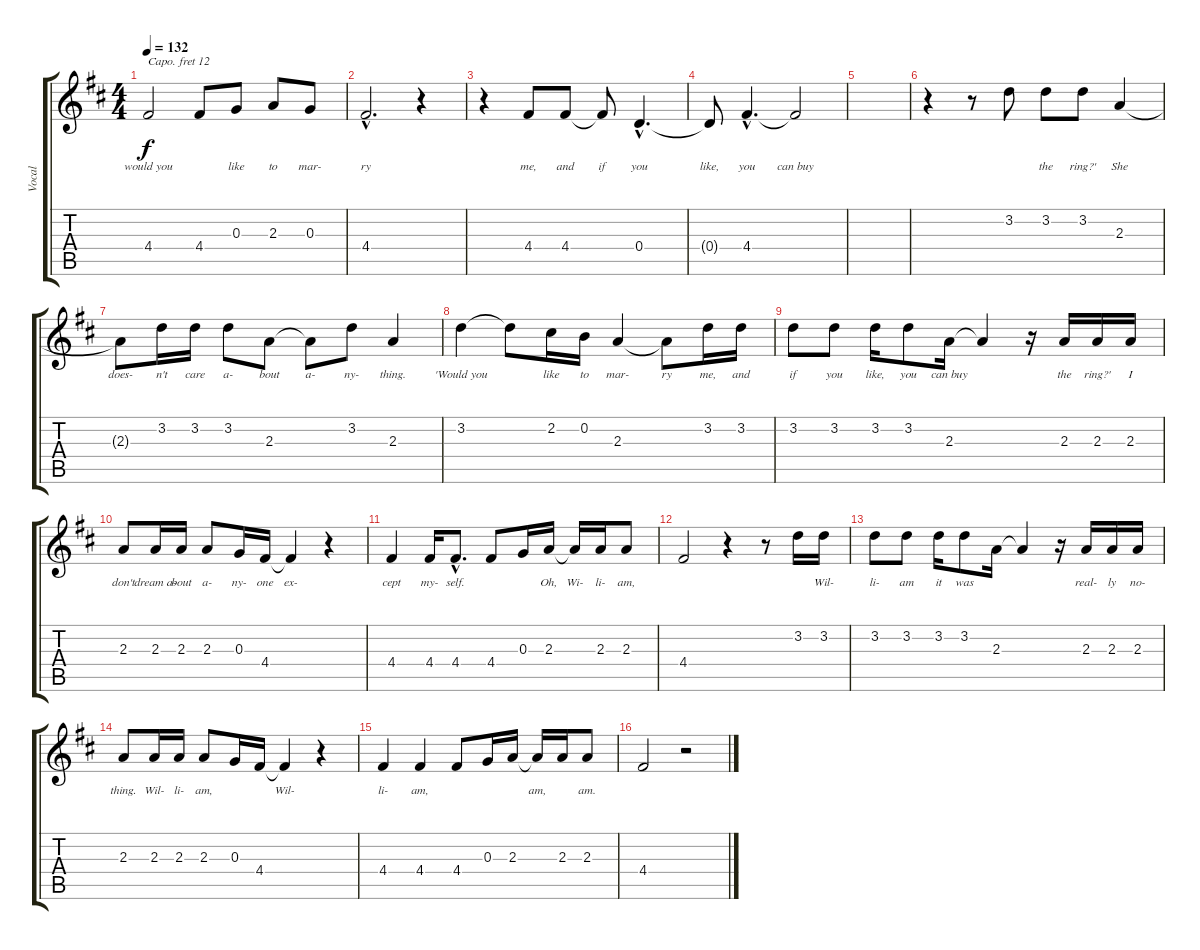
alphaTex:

\track ("Vocal" "Vocal") {instrument oboe}
\staff {score tabs}
\capo 12
\tuning (E4 B3 G3 D3 A2 E2) {hide}
\ts (4 4)
\tempo 132
\clef g2
\ks d
4.4{t}.2{lyrics (0 "would you") lyrics (1 "") lyrics (2 "") lyrics (3 "") lyrics (4 "") dy f} 4.4.8{lyrics (0 "") lyrics (1 "") lyrics (2 "") lyrics (3 "") lyrics (4 "")} 0.3.8{lyrics (0 "like") lyrics (1 "") lyrics (2 "") lyrics (3 "") lyrics (4 "")} 2.3.8{lyrics (0 "to") lyrics (1 "") lyrics (2 "") lyrics (3 "") lyrics (4 "")} 0.3.8{lyrics (0 "mar-") lyrics (1 "") lyrics (2 "") lyrics (3 "") lyrics (4 "")} |
4.4{hac}.2{d lyrics (0 "ry") lyrics (1 "") lyrics (2 "") lyrics (3 "") lyrics (4 "")} r.4 |
r.4 4.4.8{lyrics (0 "me,") lyrics (1 "") lyrics (2 "") lyrics (3 "") lyrics (4 "")} 4.4.8{lyrics (0 "and") lyrics (1 "") lyrics (2 "") lyrics (3 "") lyrics (4 "")} 4.4{t}.8{lyrics (0 "if") lyrics (1 "") lyrics (2 "") lyrics (3 "") lyrics (4 "")} 0.4{hac}.4{d lyrics (0 "you") lyrics (1 "") lyrics (2 "") lyrics (3 "") lyrics (4 "")} |
0.4{t}.8{lyrics (0 "like,") lyrics (1 "") lyrics (2 "") lyrics (3 "") lyrics (4 "")} 4.4{hac}.4{d lyrics (0 "you") lyrics (1 "") lyrics (2 "") lyrics (3 "") lyrics (4 "")} 4.4{t}.2{lyrics (0 "can buy") lyrics (1 "") lyrics (2 "") lyrics (3 "") lyrics (4 "")} |
|
r.4 r.8 3.2.8{lyrics (0 "") lyrics (1 "") lyrics (2 "") lyrics (3 "") lyrics (4 "")} 3.2.8{lyrics (0 "the") lyrics (1 "") lyrics (2 "") lyrics (3 "") lyrics (4 "")} 3.2.8{lyrics (0 "ring?'") lyrics (1 "") lyrics (2 "") lyrics (3 "") lyrics (4 "")} 2.3.4{lyrics (0 "She") lyrics (1 "") lyrics (2 "") lyrics (3 "") lyrics (4 "")} |
2.3{t}.8{lyrics (0 "does-") lyrics (1 "") lyrics (2 "") lyrics (3 "") lyrics (4 "")} 3.2.16{lyrics (0 "n't") lyrics (1 "") lyrics (2 "") lyrics (3 "") lyrics (4 "")} 3.2.16{lyrics (0 "care") lyrics (1 "") lyrics (2 "") lyrics (3 "") lyrics (4 "")} 3.2.8{lyrics (0 "a-") lyrics (1 "") lyrics (2 "") lyrics (3 "") lyrics (4 "")} 2.3.8{lyrics (0 "bout") lyrics (1 "") lyrics (2 "") lyrics (3 "") lyrics (4 "")} 2.3{t}.8{lyrics (0 "a-") lyrics (1 "") lyrics (2 "") lyrics (3 "") lyrics (4 "")} 3.2.8{lyrics (0 "ny-") lyrics (1 "") lyrics (2 "") lyrics (3 "") lyrics (4 "")} 2.3.4{lyrics (0 "thing.") lyrics (1 "") lyrics (2 "") lyrics (3 "") lyrics (4 "")} |
3.2.4{lyrics (0 "'Would you") lyrics (1 "") lyrics (2 "") lyrics (3 "") lyrics (4 "")} 3.2{t}.8{lyrics (0 "") lyrics (1 "") lyrics (2 "") lyrics (3 "") lyrics (4 "")} 2.2.16{lyrics (0 "like") lyrics (1 "") lyrics (2 "") lyrics (3 "") lyrics (4 "")} 0.2.16{lyrics (0 "to") lyrics (1 "") lyrics (2 "") lyrics (3 "") lyrics (4 "")} 2.3.4{lyrics (0 "mar-") lyrics (1 "") lyrics (2 "") lyrics (3 "") lyrics (4 "")} 2.3{t}.8{lyrics (0 "ry") lyrics (1 "") lyrics (2 "") lyrics (3 "") lyrics (4 "")} 3.2.16{lyrics (0 "me,") lyrics (1 "") lyrics (2 "") lyrics (3 "") lyrics (4 "")} 3.2.16{lyrics (0 "and") lyrics (1 "") lyrics (2 "") lyrics (3 "") lyrics (4 "")} |
3.2.8{lyrics (0 "if") lyrics (1 "") lyrics (2 "") lyrics (3 "") lyrics (4 "")} 3.2.8{lyrics (0 "you") lyrics (1 "") lyrics (2 "") lyrics (3 "") lyrics (4 "")} 3.2.16{lyrics (0 "like,") lyrics (1 "") lyrics (2 "") lyrics (3 "") lyrics (4 "")} 3.2.8{lyrics (0 "you") lyrics (1 "") lyrics (2 "") lyrics (3 "") lyrics (4 "")} 2.3.16{lyrics (0 "can buy") lyrics (1 "") lyrics (2 "") lyrics (3 "") lyrics (4 "")} 2.3{t}.4{lyrics (0 "") lyrics (1 "") lyrics (2 "") lyrics (3 "") lyrics (4 "")} r.16 2.3.16{lyrics (0 "the") lyrics (1 "") lyrics (2 "") lyrics (3 "") lyrics (4 "")} 2.3.16{lyrics (0 "ring?'") lyrics (1 "") lyrics (2 "") lyrics (3 "") lyrics (4 "")} 2.3.16{lyrics (0 "I") lyrics (1 "") lyrics (2 "") lyrics (3 "") lyrics (4 "")} |
2.3.8{lyrics (0 "don't") lyrics (1 "") lyrics (2 "") lyrics (3 "") lyrics (4 "")} 2.3.16{lyrics (0 "dream a-") lyrics (1 "") lyrics (2 "") lyrics (3 "") lyrics (4 "")} 2.3.16{lyrics (0 "bout") lyrics (1 "") lyrics (2 "") lyrics (3 "") lyrics (4 "")} 2.3.8{lyrics (0 "a-") lyrics (1 "") lyrics (2 "") lyrics (3 "") lyrics (4 "")} 0.3.16{lyrics (0 "ny-") lyrics (1 "") lyrics (2 "") lyrics (3 "") lyrics (4 "")} 4.4.16{lyrics (0 "one") lyrics (1 "") lyrics (2 "") lyrics (3 "") lyrics (4 "")} 4.4{t}.4{lyrics (0 "ex-") lyrics (1 "") lyrics (2 "") lyrics (3 "") lyrics (4 "")} r.4 |
4.4.4{lyrics (0 "cept") lyrics (1 "") lyrics (2 "") lyrics (3 "") lyrics (4 "")} 4.4.16{lyrics (0 "my-") lyrics (1 "") lyrics (2 "") lyrics (3 "") lyrics (4 "")} 4.4{hac}.8{d lyrics (0 "self. ") lyrics (1 "") lyrics (2 "") lyrics (3 "") lyrics (4 "")} 4.4.8{lyrics (0 "") lyrics (1 "") lyrics (2 "") lyrics (3 "") lyrics (4 "")} 0.3.16{lyrics (0 "") lyrics (1 "") lyrics (2 "") lyrics (3 "") lyrics (4 "")} 2.3.16{lyrics (0 "Oh, ") lyrics (1 "") lyrics (2 "") lyrics (3 "") lyrics (4 "")} 2.3{t}.16{lyrics (0 "Wi-") lyrics (1 "") lyrics (2 "") lyrics (3 "") lyrics (4 "")} 2.3.16{lyrics (0 "li-") lyrics (1 "") lyrics (2 "") lyrics (3 "") lyrics (4 "")} 2.3.8{lyrics (0 "am, ") lyrics (1 "") lyrics (2 "") lyrics (3 "") lyrics (4 "")} |
4.4.2{lyrics (0 "") lyrics (1 "") lyrics (2 "") lyrics (3 "") lyrics (4 "")} r.4 r.8 3.2.16{lyrics (0 "") lyrics (1 "") lyrics (2 "") lyrics (3 "") lyrics (4 "")} 3.2.16{lyrics (0 "Wil-") lyrics (1 "") lyrics (2 "") lyrics (3 "") lyrics (4 "")} |
3.2.8{lyrics (0 "li-") lyrics (1 "") lyrics (2 "") lyrics (3 "") lyrics (4 "")} 3.2.8{lyrics (0 "am") lyrics (1 "") lyrics (2 "") lyrics (3 "") lyrics (4 "")} 3.2.16{lyrics (0 "it ") lyrics (1 "") lyrics (2 "") lyrics (3 "") lyrics (4 "")} 3.2.8{lyrics (0 "was ") lyrics (1 "") lyrics (2 "") lyrics (3 "") lyrics (4 "")} 2.3.16{lyrics (0 "") lyrics (1 "") lyrics (2 "") lyrics (3 "") lyrics (4 "")} 2.3{t}.4{lyrics (0 "") lyrics (1 "") lyrics (2 "") lyrics (3 "") lyrics (4 "")} r.16 2.3.16{lyrics (0 "real-") lyrics (1 "") lyrics (2 "") lyrics (3 "") lyrics (4 "")} 2.3.16{lyrics (0 "ly") lyrics (1 "") lyrics (2 "") lyrics (3 "") lyrics (4 "")} 2.3.16{lyrics (0 "no-") lyrics (1 "") lyrics (2 "") lyrics (3 "") lyrics (4 "")} |
2.3.8{lyrics (0 "thing.") lyrics (1 "") lyrics (2 "") lyrics (3 "") lyrics (4 "")} 2.3.16{lyrics (0 "Wil-") lyrics (1 "") lyrics (2 "") lyrics (3 "") lyrics (4 "")} 2.3.16{lyrics (0 "li-") lyrics (1 "") lyrics (2 "") lyrics (3 "") lyrics (4 "")} 2.3.8{lyrics (0 "am, ") lyrics (1 "") lyrics (2 "") lyrics (3 "") lyrics (4 "")} 0.3.16{lyrics (0 "") lyrics (1 "") lyrics (2 "") lyrics (3 "") lyrics (4 "")} 4.4.16{lyrics (0 "") lyrics (1 "") lyrics (2 "") lyrics (3 "") lyrics (4 "")} 4.4{t}.4{lyrics (0 "Wil-") lyrics (1 "") lyrics (2 "") lyrics (3 "") lyrics (4 "")} r.4 |
4.4.4{lyrics (0 "li-") lyrics (1 "") lyrics (2 "") lyrics (3 "") lyrics (4 "")} 4.4.4{lyrics (0 "am, ") lyrics (1 "") lyrics (2 "") lyrics (3 "") lyrics (4 "")} 4.4.8{lyrics (0 "") lyrics (1 "") lyrics (2 "") lyrics (3 "") lyrics (4 "")} 0.3.16{lyrics (0 "") lyrics (1 "") lyrics (2 "") lyrics (3 "") lyrics (4 "")} 2.3.16{lyrics (0 "") lyrics (1 "") lyrics (2 "") lyrics (3 "") lyrics (4 "")} 2.3{t}.16{lyrics (0 "am, ") lyrics (1 "") lyrics (2 "") lyrics (3 "") lyrics (4 "")} 2.3.16{lyrics (0 "") lyrics (1 "") lyrics (2 "") lyrics (3 "") lyrics (4 "")} 2.3.8{lyrics (0 "am. ") lyrics (1 "") lyrics (2 "") lyrics (3 "") lyrics (4 "")} |
4.4.2{lyrics (0 "") lyrics (1 "") lyrics (2 "") lyrics (3 "") lyrics (4 "")} r.2
